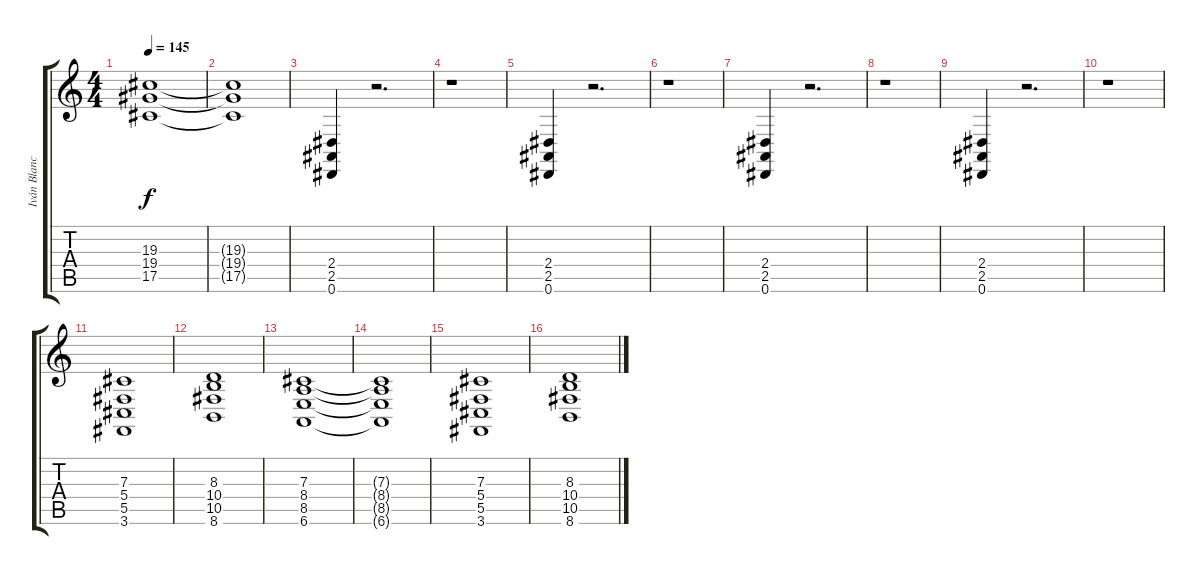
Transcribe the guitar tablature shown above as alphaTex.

\track ("Iván Blanco" "Iván Blanc") {instrument lead6voice}
\staff {score tabs}
\tuning (Eb4 Bb3 Gb3 Db3 Ab2 Eb2) {hide}
\ts (4 4)
\tempo 145
\clef g2
\ks c
(19.3{t} 19.4{t} 17.5{t}).1{dy f} |
(19.3{t} 19.4{t} 17.5{t}).1 |
(2.4 2.5 0.6).4{volume 16 instrument gunshot} r.2{d} |
r.1 |
(2.4 2.5 0.6).4 r.2{d} |
r.1 |
(2.4 2.5 0.6).4 r.2{d} |
r.1 |
(2.4 2.5 0.6).4 r.2{d} |
r.1 |
(7.3 5.4 5.5 3.6).1{volume 9 instrument lead6voice} |
(8.3 10.4 10.5 8.6).1 |
(7.3 8.4 8.5 6.6).1 |
(7.3{t} 8.4{t} 8.5{t} 6.6{t}).1 |
(7.3 5.4 5.5 3.6).1 |
(8.3 10.4 10.5 8.6).1
